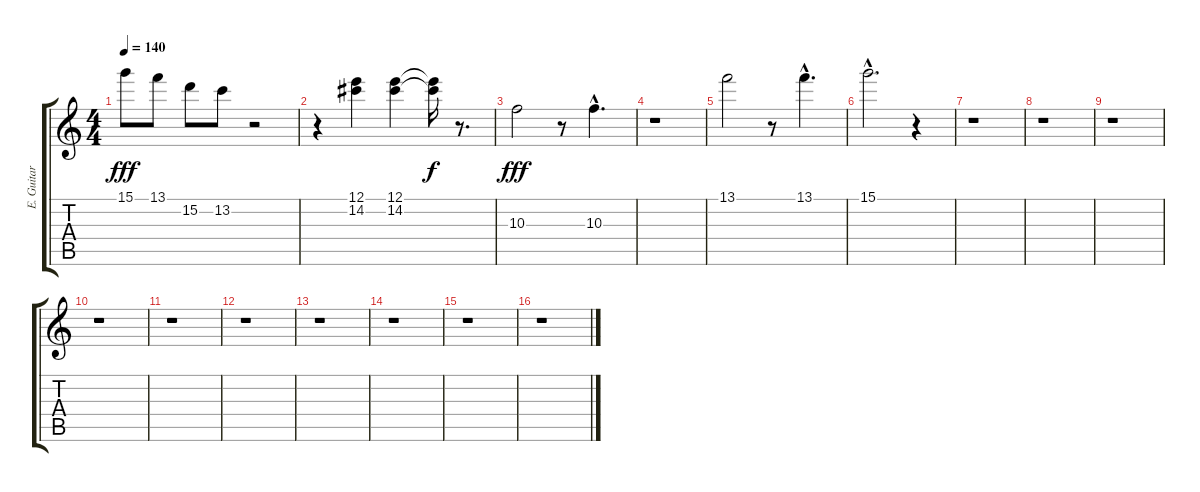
\track ("E. Guitar 6" "E. Guitar ") {instrument electricguitarclean}
\staff {score tabs}
\tuning (E4 B3 G3 D3 A2 D2) {hide}
\ts (4 4)
\tempo 140
\clef g2
\ks c
15.1.8{dy fff} 13.1.8 15.2.8 13.2.8 r.2 |
r.4 (12.1 14.2).4 (12.1 14.2).4 (12.1{t} 14.2{t}).16{dy f} r.8{d} |
10.3.2{dy fff} r.8 10.3{hac}.4{d} |
r.1 |
13.1.2 r.8 13.1{hac}.4{d} |
15.1{hac}.2{d} r.4 |
r.1 |
r.1 |
r.1 |
r.1 |
r.1 |
r.1 |
r.1 |
r.1 |
r.1 |
r.1
